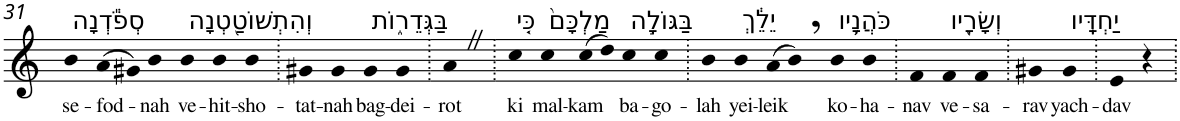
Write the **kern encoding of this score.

**kern	**text
*part1	*part1
*staff1	*staff1
*I"Piano	*
*I'Pno	*
!!LO:PB:g=z
*clefG2	*
*k[]	*
=31	=31
!LO:TX:a:t=סְפֹ֕דְנָה	!
!	!LO:LY:b
4b	se-
!	!LO:LY:b
(>8a	-fod-
8g#X)	.
!	!LO:LY:b
4b	-nah
!LO:TX:a:t=וְהִתְשׁוֹטַ֖טְנָה	!
!	!LO:LY:b
4b	ve-
!	!LO:LY:b
4b	-hit-
!	!LO:LY:b
4b	-sho-
=32.	=32.
!	!LO:LY:b
4g#X	-tat-
!	!LO:LY:b
4g#	-nah
!LO:TX:a:t=בַּגְּדֵר֑וֹת	!
!	!LO:LY:b
4g#	bag-
!	!LO:LY:b
4g#	-dei-
=33.	=33.
!	!LO:LY:b
4aZ	-rot
=34.	=34.
!LO:TX:a:t=כִּ֤י	!
!	!LO:LY:b
4cc	ki
!LO:TX:a:t=מַלְכָּם֙	!
!	!LO:LY:b
4cc	mal-
!	!LO:LY:b
(>8cc	-kam
8dd)	.
!LO:TX:a:t=בַּגּוֹלָ֣ה	!
!	!LO:LY:b
4cc	ba-
!	!LO:LY:b
4cc	-go-
=35.	=35.
!	!LO:LY:b
4b	-lah
!LO:TX:a:t=יֵלֵ֔ךְ	!
!	!LO:LY:b
4b	yei-
!	!LO:LY:b
(>8a	-leik
8b,)	.
!LO:TX:a:t=כֹּהֲנָ֥יו	!
!	!LO:LY:b
4b	ko-
!	!LO:LY:b
4b	-ha-
=36.	=36.
!	!LO:LY:b
4f	-nav
!LO:TX:a:t=וְשָׂרָ֖יו	!
!	!LO:LY:b
4f	ve-
!	!LO:LY:b
4f	-sa-
=37.	=37.
!	!LO:LY:b
4g#X	-rav
!LO:TX:a:t=יַחְדָּֽיו	!
!	!LO:LY:b
4g#	yach-
=38.	=38.
!	!LO:LY:b
4e	-dav
4r	.
=.	=.
*-	*-
